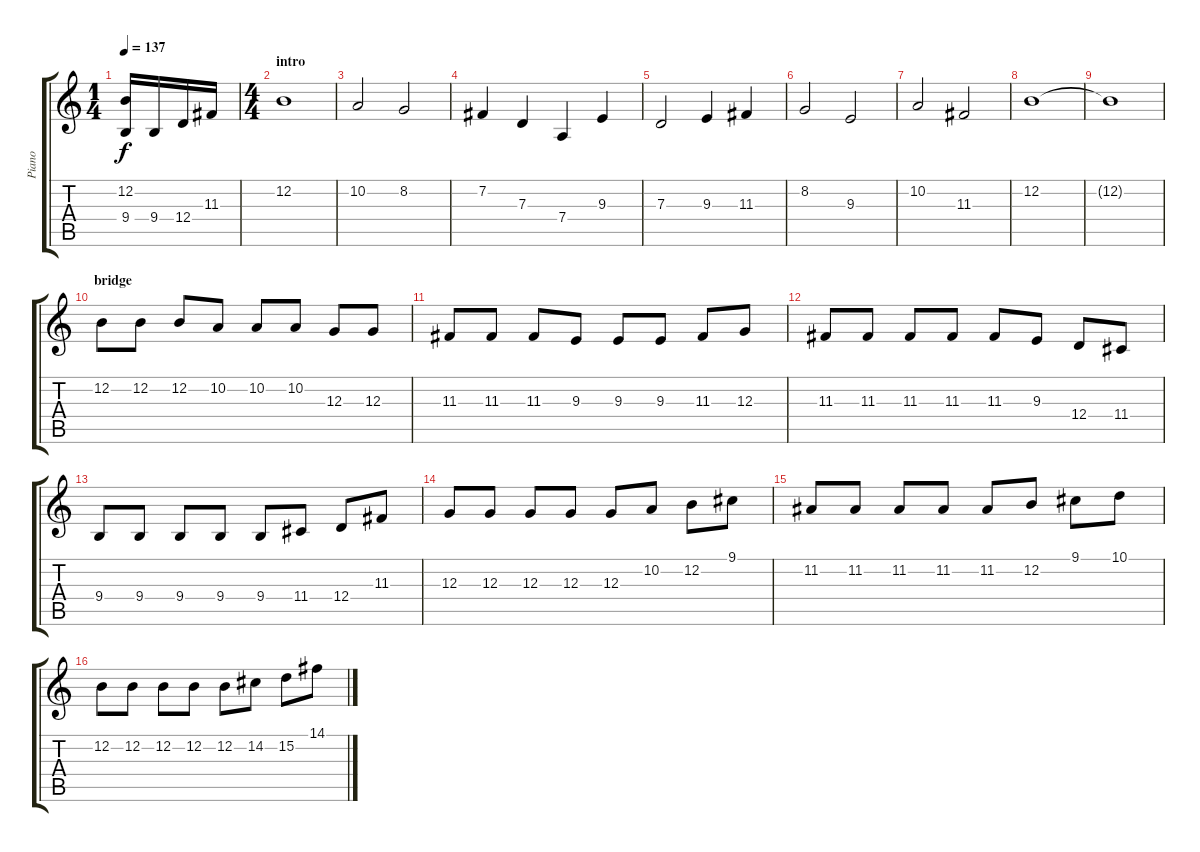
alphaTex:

\track ("Piano" "Piano") {instrument acousticgrandpiano}
\staff {score tabs}
\tuning (E4 B3 G3 D3 A2 E2) {hide}
\ts (1 4)
\tempo 137
\clef g2
\ks c
(12.2 9.4).16{dy f instrument acousticgrandpiano} 9.4.16 12.4.16 11.3.16 |
\ts (4 4)
\section ("" "intro")
12.2.1 |
10.2.2 8.2.2 |
7.2.4 7.3.4 7.4.4 9.3.4 |
7.3.2 9.3.4 11.3.4 |
8.2.2 9.3.2 |
10.2.2 11.3.2 |
12.2.1 |
12.2{t}.1 |
\section ("" "bridge")
12.2.8{instrument dulcimer} 12.2.8 12.2.8 10.2.8 10.2.8 10.2.8 12.3.8 12.3.8 |
11.3.8 11.3.8 11.3.8 9.3.8 9.3.8 9.3.8 11.3.8 12.3.8 |
11.3.8 11.3.8 11.3.8 11.3.8 11.3.8 9.3.8 12.4.8 11.4.8 |
9.4.8 9.4.8 9.4.8 9.4.8 9.4.8 11.4.8 12.4.8 11.3.8 |
12.3.8 12.3.8 12.3.8 12.3.8 12.3.8 10.2.8 12.2.8 9.1.8 |
11.2.8 11.2.8 11.2.8 11.2.8 11.2.8 12.2.8 9.1.8 10.1.8 |
12.2.8 12.2.8 12.2.8 12.2.8 12.2.8 14.2.8 15.2.8 14.1.8
